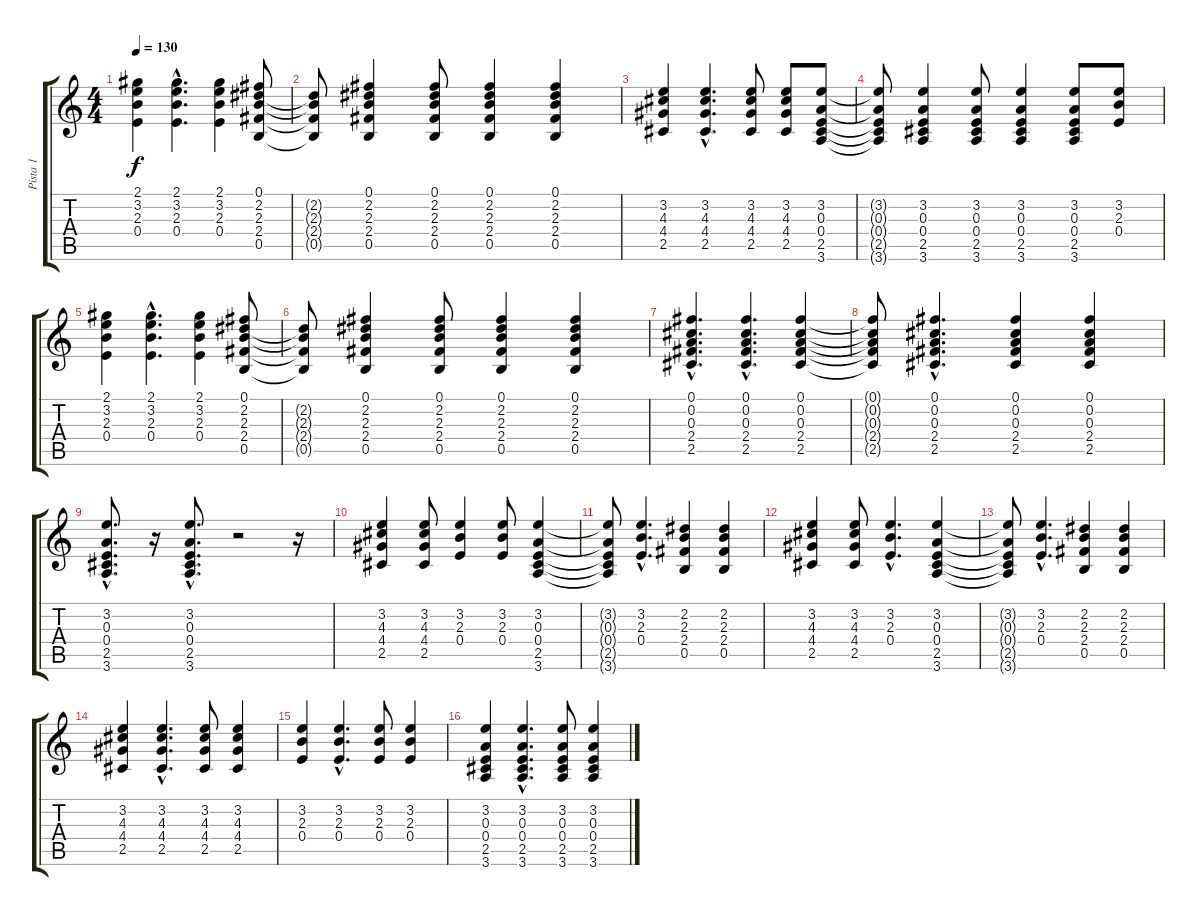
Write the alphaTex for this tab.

\track ("Pista 1" "Pista 1") {instrument distortionguitar}
\staff {score tabs}
\tuning (Gb4 Db4 A3 E3 B2 Gb2) {hide}
\ts (4 4)
\tempo 130
\clef g2
\ks c
(2.1 3.2 2.3 0.4).4{dy f} (2.1{hac} 3.2{hac} 2.3{hac} 0.4{hac}).4{d} (2.1 3.2 2.3 0.4).4 (0.1 2.2 2.3 2.4 0.5).8 |
(2.2{t} 2.3{t} 2.4{t} 0.5{t}).8 (0.1 2.2 2.3 2.4 0.5).4 (0.1 2.2 2.3 2.4 0.5).8 (0.1 2.2 2.3 2.4 0.5).4 (0.1 2.2 2.3 2.4 0.5).4 |
(3.2 4.3 4.4 2.5).4 (3.2{hac} 4.3{hac} 4.4{hac} 2.5{hac}).4{d} (3.2 4.3 4.4 2.5).8 (3.2 4.3 4.4 2.5).8 (3.2 0.3 0.4 2.5 3.6).8 |
(3.2{t} 0.3{t} 0.4{t} 2.5{t} 3.6{t}).8 (3.2 0.3 0.4 2.5 3.6).4 (3.2 0.3 0.4 2.5 3.6).8 (3.2 0.3 0.4 2.5 3.6).4 (3.2 0.3 0.4 2.5 3.6).8 (3.2 2.3 0.4).8 |
(2.1 3.2 2.3 0.4).4 (2.1{hac} 3.2{hac} 2.3{hac} 0.4{hac}).4{d} (2.1 3.2 2.3 0.4).4 (0.1 2.2 2.3 2.4 0.5).8 |
(2.2{t} 2.3{t} 2.4{t} 0.5{t}).8 (0.1 2.2 2.3 2.4 0.5).4 (0.1 2.2 2.3 2.4 0.5).8 (0.1 2.2 2.3 2.4 0.5).4 (0.1 2.2 2.3 2.4 0.5).4 |
(0.1{hac} 0.2{hac} 0.3{hac} 2.4{hac} 2.5{hac}).4{d} (0.1{hac} 0.2{hac} 0.3{hac} 2.4{hac} 2.5{hac}).4{d} (0.1 0.2 0.3 2.4 2.5).4 |
(0.1{t} 0.2{t} 0.3{t} 2.4{t} 2.5{t}).8 (0.1{hac} 0.2{hac} 0.3{hac} 2.4{hac} 2.5{hac}).4{d} (0.1 0.2 0.3 2.4 2.5).4 (0.1 0.2 0.3 2.4 2.5).4 |
(3.2{hac} 0.3{hac} 0.4{hac} 2.5{hac} 3.6{hac}).8{d} r.16 (3.2{hac} 0.3{hac} 0.4{hac} 2.5{hac} 3.6{hac}).8{d} r.2 r.16 |
(3.2 4.3 4.4 2.5).4 (3.2 4.3 4.4 2.5).8 (3.2 2.3 0.4).4 (3.2 2.3 0.4).8 (3.2 0.3 0.4 2.5 3.6).4 |
(3.2{t} 0.3{t} 0.4{t} 2.5{t} 3.6{t}).8 (3.2{hac} 2.3{hac} 0.4{hac}).4{d} (2.2 2.3 2.4 0.5).4 (2.2 2.3 2.4 0.5).4 |
(3.2 4.3 4.4 2.5).4 (3.2 4.3 4.4 2.5).8 (3.2{hac} 2.3{hac} 0.4{hac}).4{d} (3.2 0.3 0.4 2.5 3.6).4 |
(3.2{t} 0.3{t} 0.4{t} 2.5{t} 3.6{t}).8 (3.2{hac} 2.3{hac} 0.4{hac}).4{d} (2.2 2.3 2.4 0.5).4 (2.2 2.3 2.4 0.5).4 |
(3.2 4.3 4.4 2.5).4 (3.2{hac} 4.3{hac} 4.4{hac} 2.5{hac}).4{d} (3.2 4.3 4.4 2.5).8 (3.2 4.3 4.4 2.5).4 |
(3.2 2.3 0.4).4 (3.2{hac} 2.3{hac} 0.4{hac}).4{d} (3.2 2.3 0.4).8 (3.2 2.3 0.4).4 |
(3.2 0.3 0.4 2.5 3.6).4 (3.2{hac} 0.3{hac} 0.4{hac} 2.5{hac} 3.6{hac}).4{d} (3.2 0.3 0.4 2.5 3.6).8 (3.2 0.3 0.4 2.5 3.6).4
